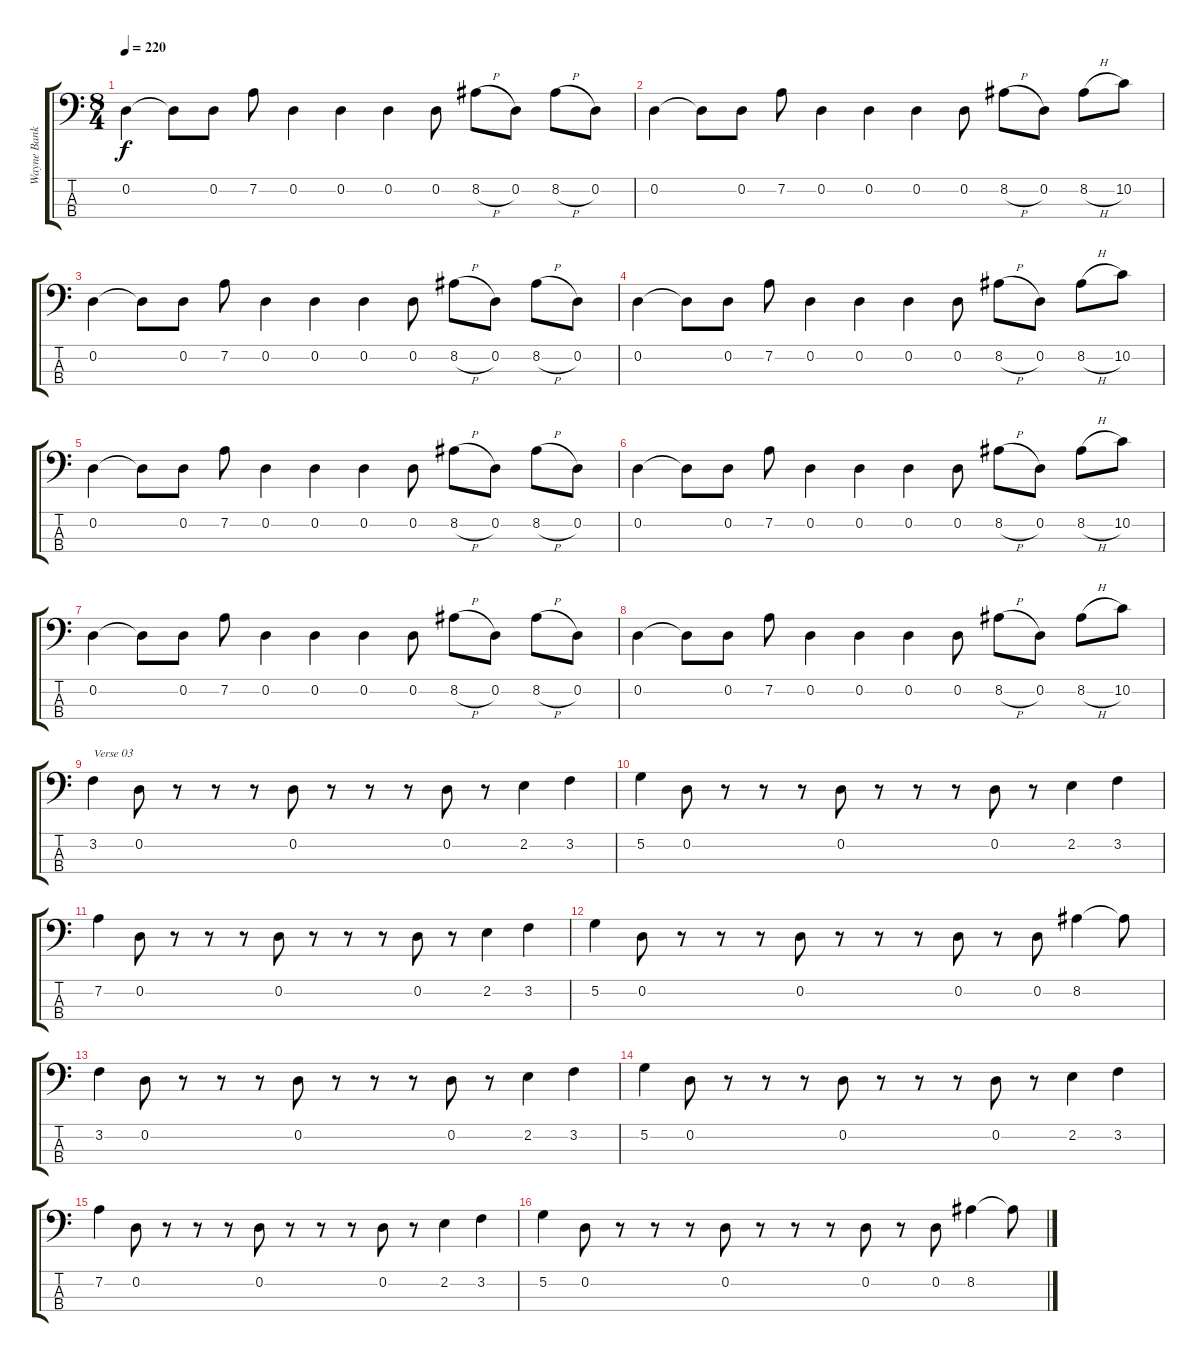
\track ("Wayne Banks" "Wayne Bank") {instrument electricbassfinger}
\staff {score tabs}
\tuning (G2 D2 A1 D1) {hide}
\ts (8 4)
\tempo 220
\clef f4
\ks c
0.2.4{dy f} 0.2{t}.8 0.2.8 7.2.8 0.2.4 0.2.4 0.2.4 0.2.8 8.2{h}.8 0.2.8 8.2{h}.8 0.2.8 |
0.2.4 0.2{t}.8 0.2.8 7.2.8 0.2.4 0.2.4 0.2.4 0.2.8 8.2{h}.8 0.2.8 8.2{h}.8 10.2.8 |
0.2.4 0.2{t}.8 0.2.8 7.2.8 0.2.4 0.2.4 0.2.4 0.2.8 8.2{h}.8 0.2.8 8.2{h}.8 0.2.8 |
0.2.4 0.2{t}.8 0.2.8 7.2.8 0.2.4 0.2.4 0.2.4 0.2.8 8.2{h}.8 0.2.8 8.2{h}.8 10.2.8 |
0.2.4 0.2{t}.8 0.2.8 7.2.8 0.2.4 0.2.4 0.2.4 0.2.8 8.2{h}.8 0.2.8 8.2{h}.8 0.2.8 |
0.2.4 0.2{t}.8 0.2.8 7.2.8 0.2.4 0.2.4 0.2.4 0.2.8 8.2{h}.8 0.2.8 8.2{h}.8 10.2.8 |
0.2.4 0.2{t}.8 0.2.8 7.2.8 0.2.4 0.2.4 0.2.4 0.2.8 8.2{h}.8 0.2.8 8.2{h}.8 0.2.8 |
0.2.4 0.2{t}.8 0.2.8 7.2.8 0.2.4 0.2.4 0.2.4 0.2.8 8.2{h}.8 0.2.8 8.2{h}.8 10.2.8 |
3.2.4{txt "Verse 03"} 0.2.8 r.8 r.8 r.8 0.2.8 r.8 r.8 r.8 0.2.8 r.8 2.2.4 3.2.4 |
5.2.4 0.2.8 r.8 r.8 r.8 0.2.8 r.8 r.8 r.8 0.2.8 r.8 2.2.4 3.2.4 |
7.2.4 0.2.8 r.8 r.8 r.8 0.2.8 r.8 r.8 r.8 0.2.8 r.8 2.2.4 3.2.4 |
5.2.4 0.2.8 r.8 r.8 r.8 0.2.8 r.8 r.8 r.8 0.2.8 r.8 0.2.8 8.2.4 8.2{t}.8 |
3.2.4 0.2.8 r.8 r.8 r.8 0.2.8 r.8 r.8 r.8 0.2.8 r.8 2.2.4 3.2.4 |
5.2.4 0.2.8 r.8 r.8 r.8 0.2.8 r.8 r.8 r.8 0.2.8 r.8 2.2.4 3.2.4 |
7.2.4 0.2.8 r.8 r.8 r.8 0.2.8 r.8 r.8 r.8 0.2.8 r.8 2.2.4 3.2.4 |
5.2.4 0.2.8 r.8 r.8 r.8 0.2.8 r.8 r.8 r.8 0.2.8 r.8 0.2.8 8.2.4 8.2{t}.8
